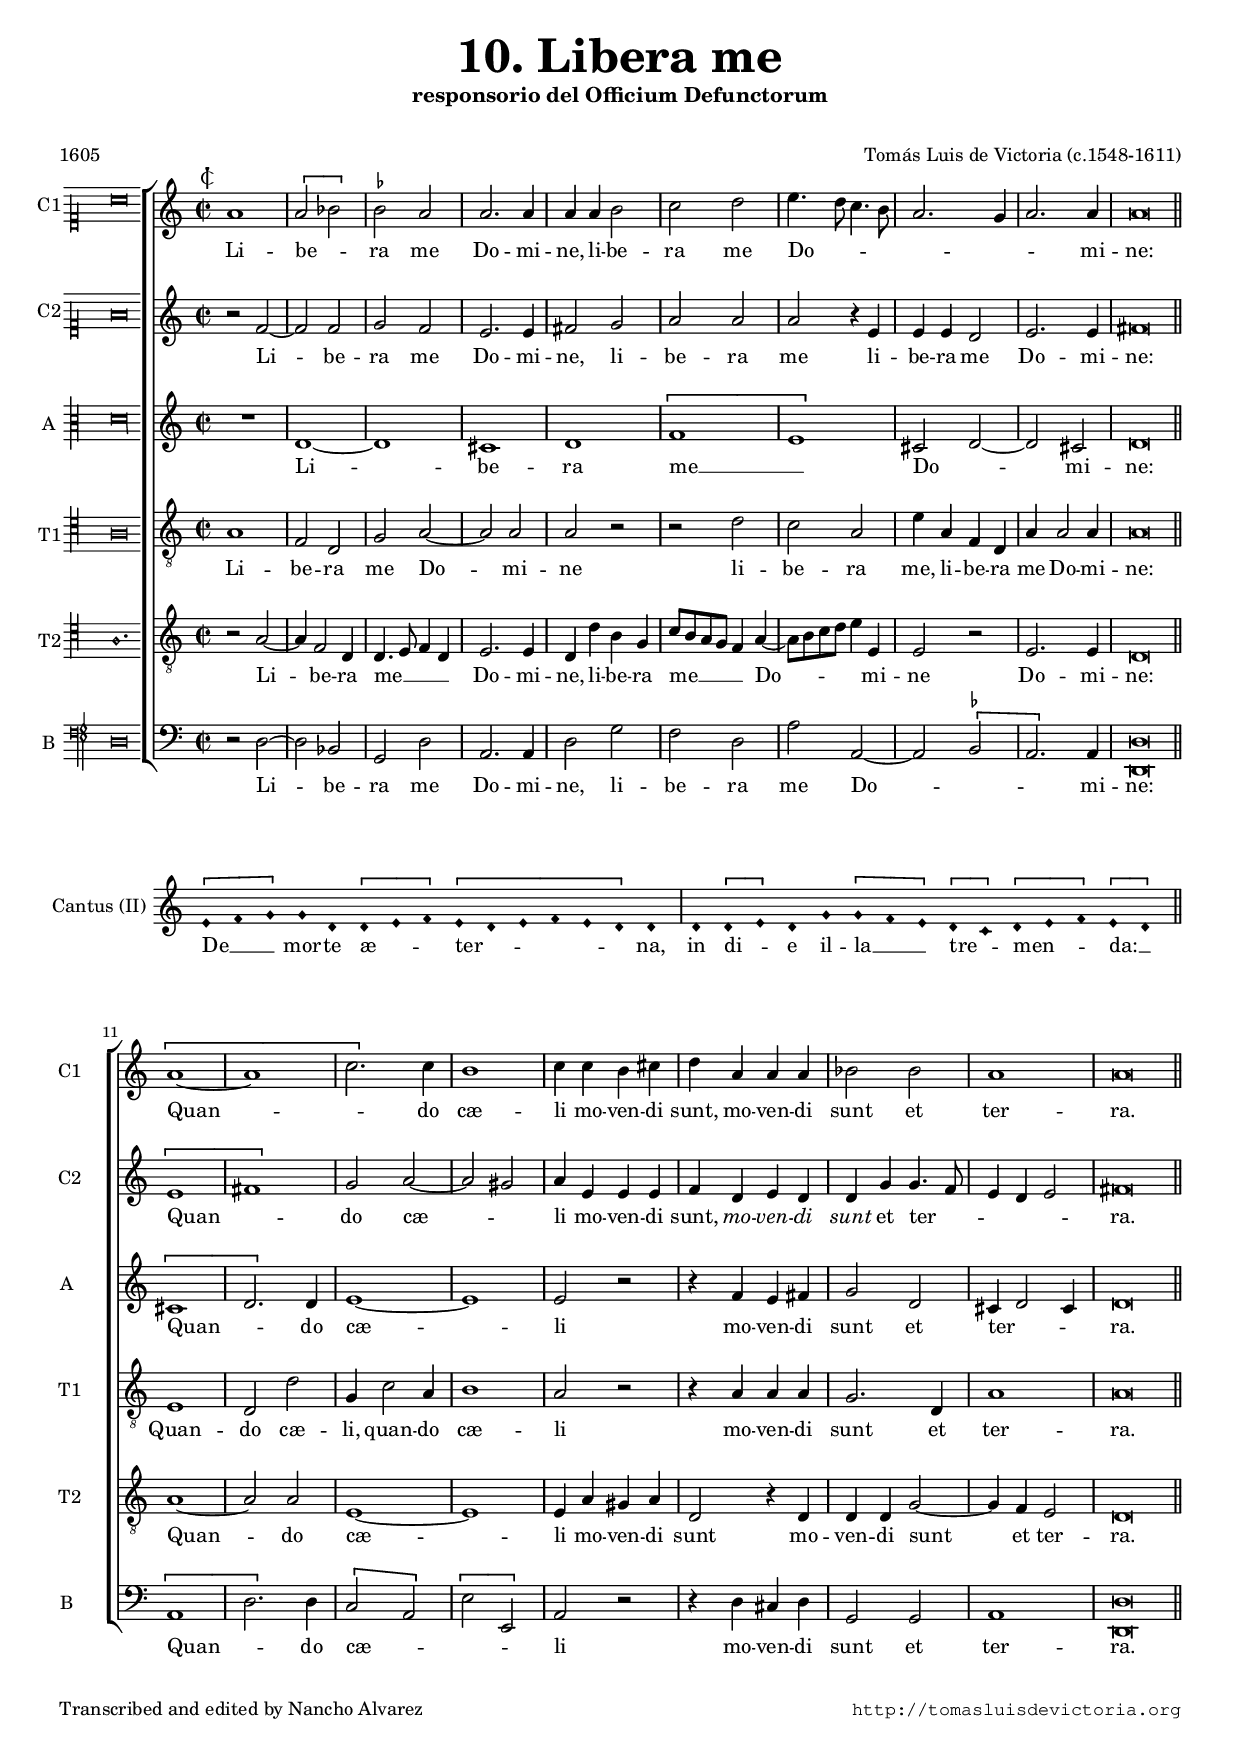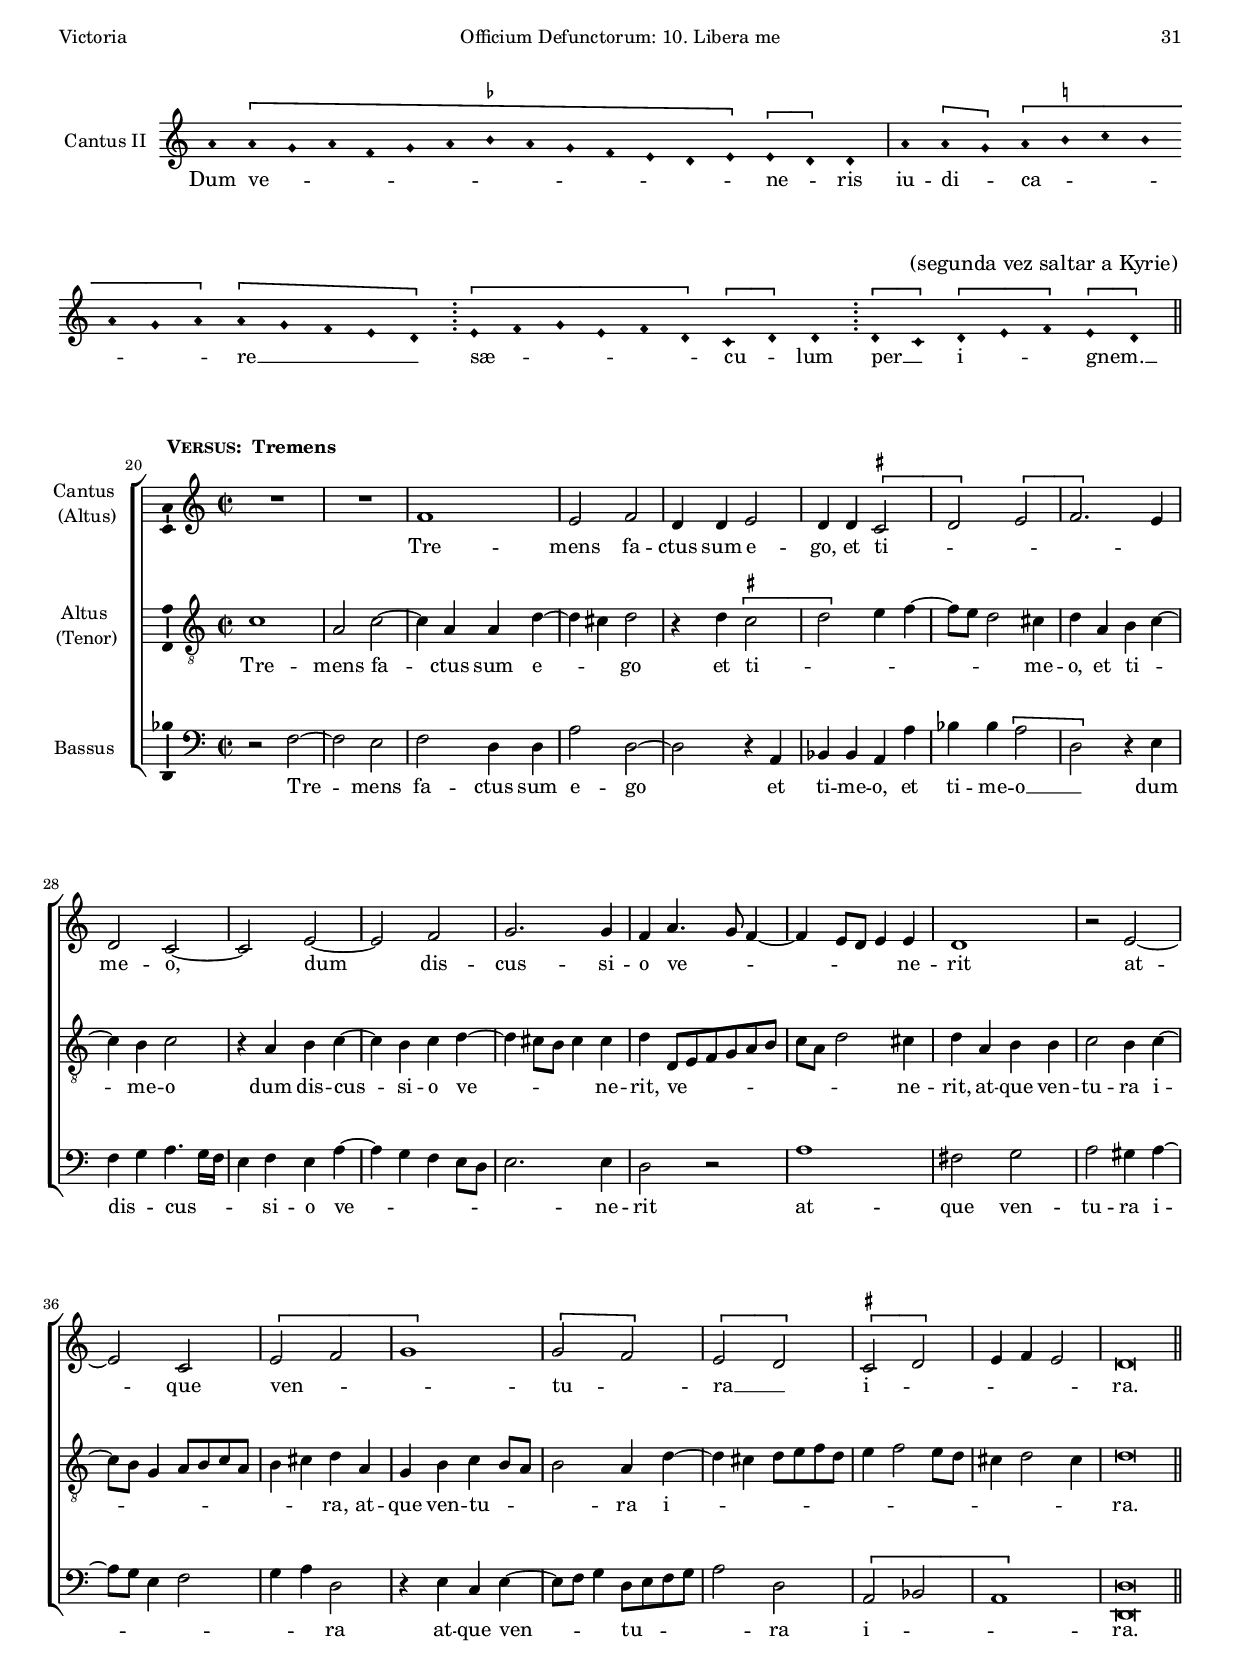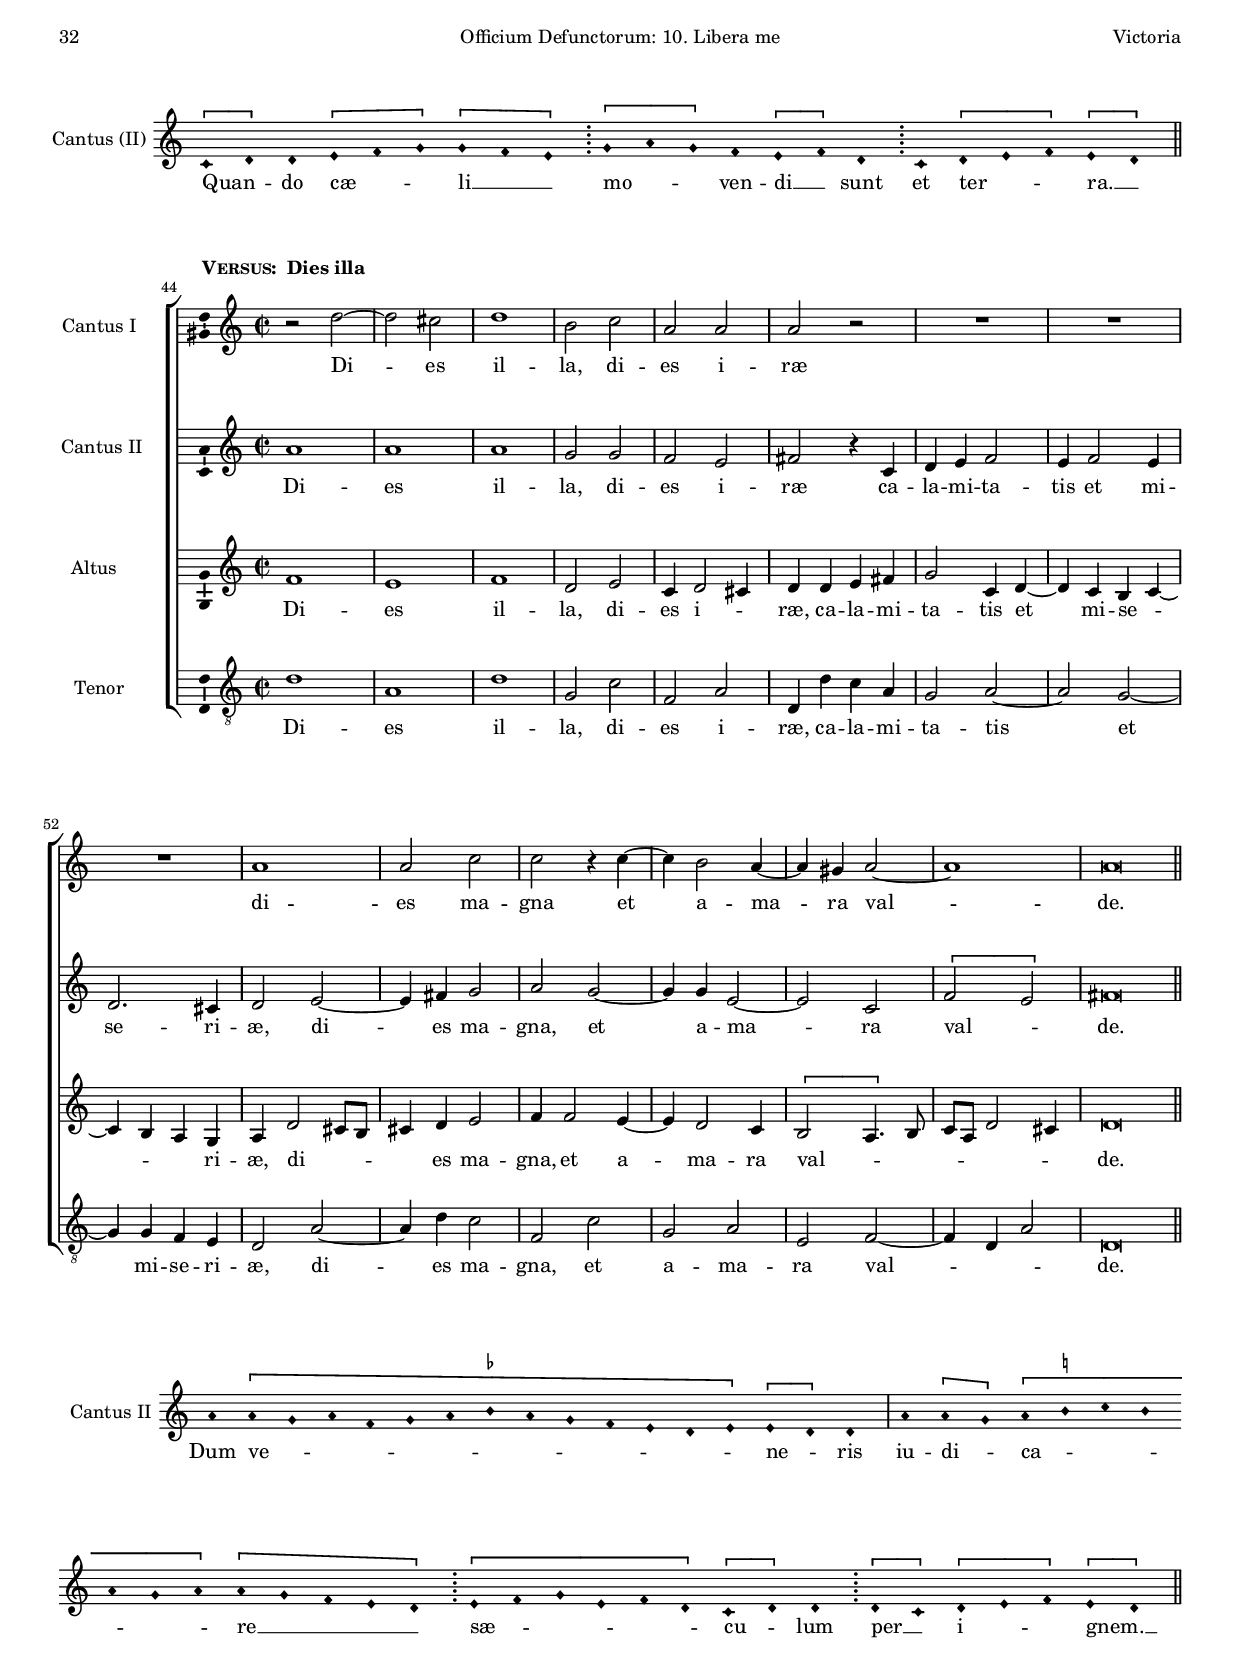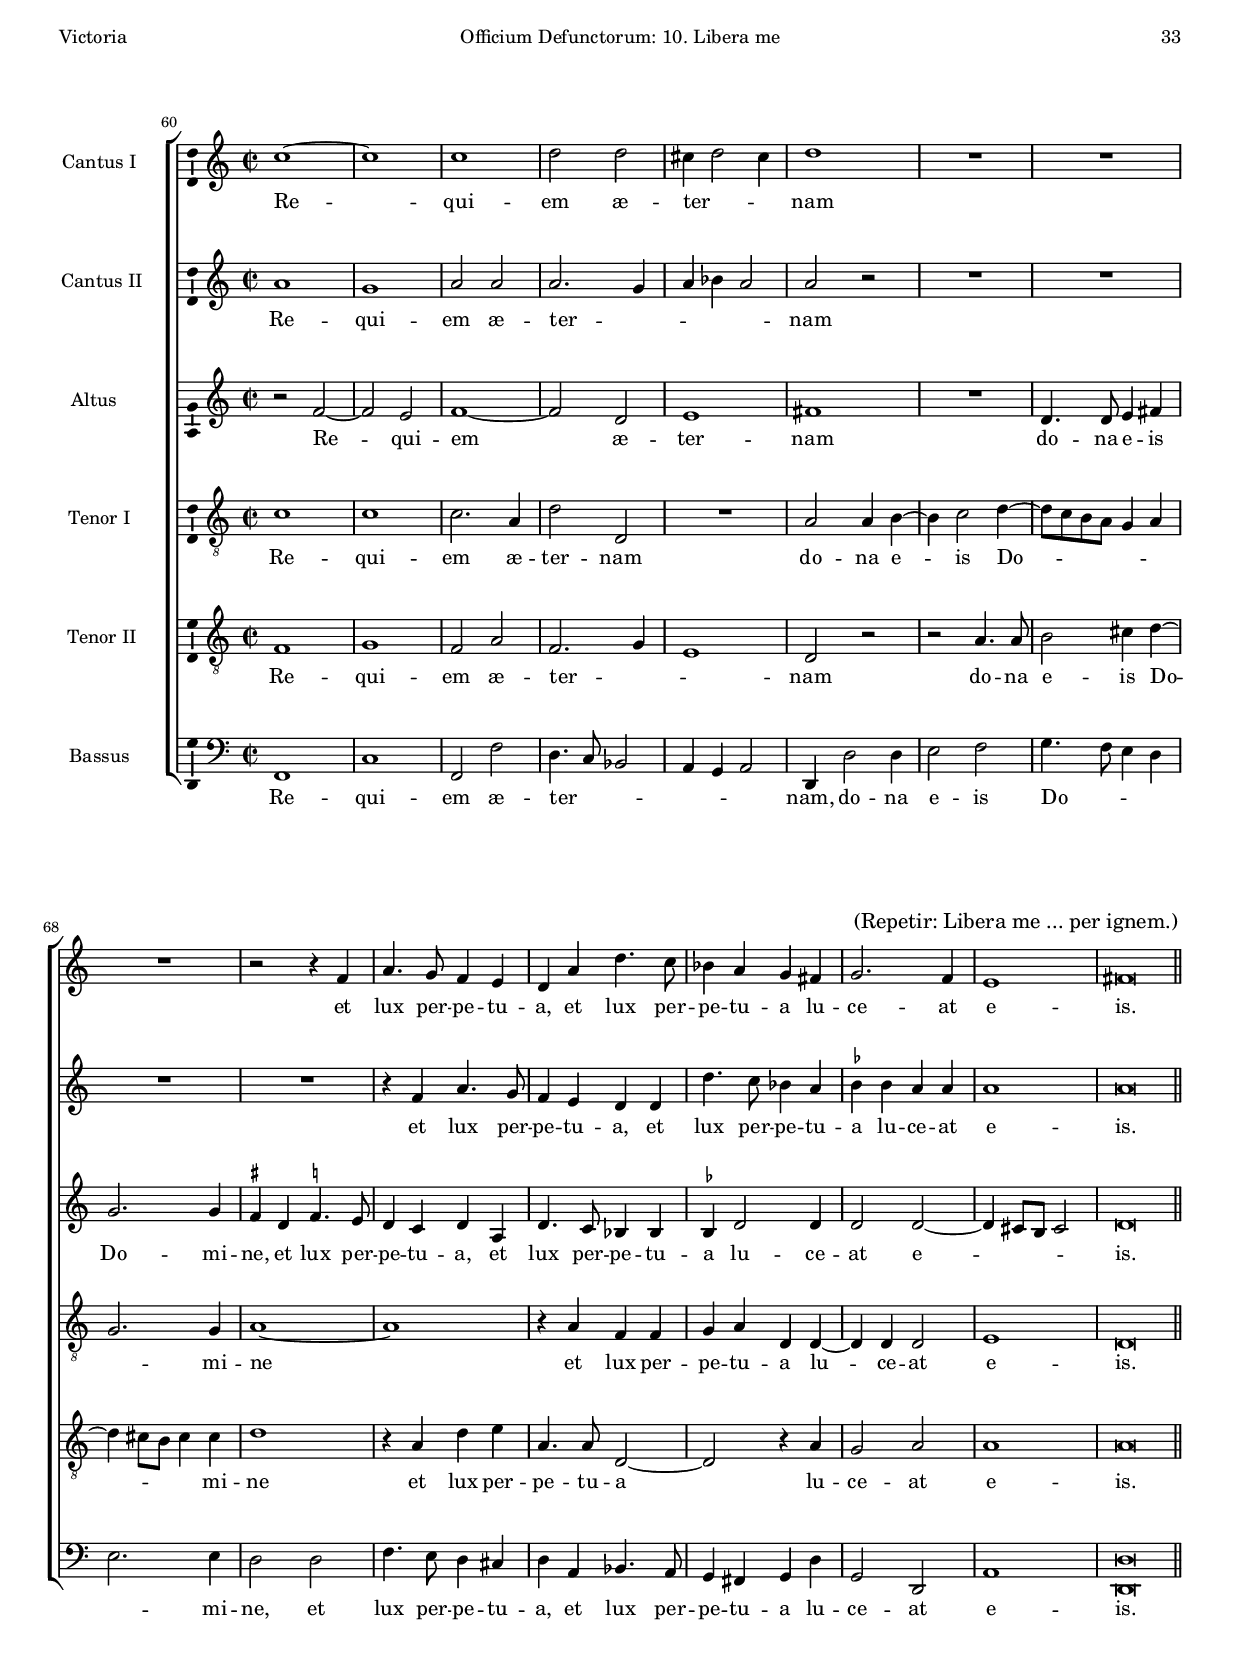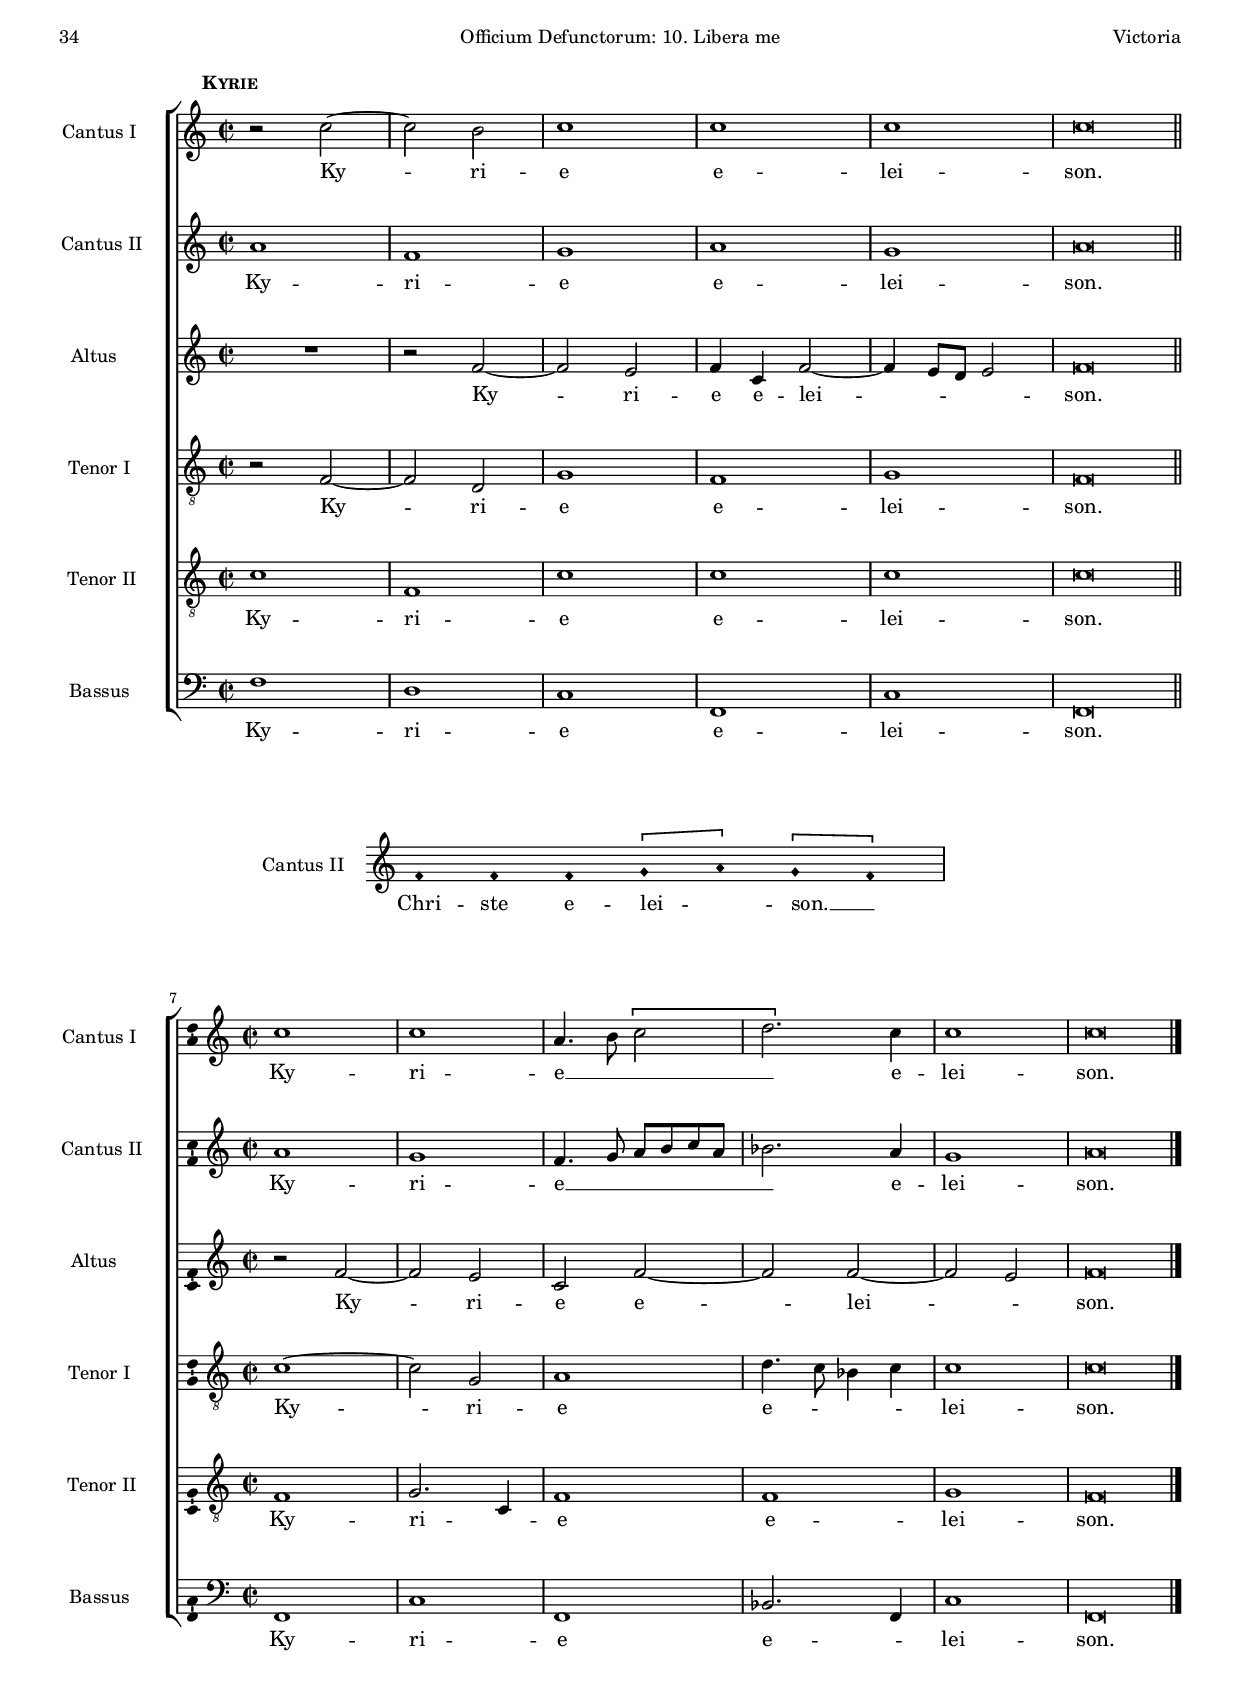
\version "2.18.0"

#(set-default-paper-size "a4")
#(set-global-staff-size 16.2)
#(ly:set-option 'point-and-click #f)
%mobile -s12.5 -i3.2 -ball

italicas=\override LyricText.font-shape = #'italic
rectas=\override LyricText.font-shape = #'upright
ss=\once \set suggestAccidentals = ##t
incipitwidth = 13

htitle="Officium Defunctorum: 10. Libera me"
hcomposer="Victoria"

\header {
	title=\markup{\fontsize #4 "10. Libera me"}
	subtitle="responsorio del Officium Defunctorum"
	subsubtitle=" "
	composer="Tomás Luis de Victoria (c.1548-1611)"
        pdfauthor=\composer
	%opus="(-)"
	poet="1605"
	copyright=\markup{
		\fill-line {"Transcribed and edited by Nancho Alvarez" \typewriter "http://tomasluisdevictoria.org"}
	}
%	tagline=""
}


global={\key c \major \time 2/2 \skip 1*10 \bar "||"  
}

cantus={
	\once \override TextScript.X-offset = #-3
	a'1^\markup{\musicglyph #"timesig.mensural22"} | % he quitado el compás en el incipit por problemas de espacio
	\[a'2 bes'\] |
	\ss bes' a' |
	a'2. a'4 |
%5
	a' a' b'2 |
	c'' d'' |
	e''4. d''8 c''4. b'8 |
	a'2. g'4 |
	a'2. a'4 |
%10
	a'\breve*1/2 |
}

cantusdos={
	r2 f' ~ |
	f' f' |
	g' f' |
	e'2. e'4 |
%5
	fis'2 g' |
	a' a' |
	a' r4 e' |
	e' e' d'2 |
	e'2. e'4 |
%10
	fis'\breve*1/2
}

altus={
	R1*4/4 |
	d'1 ~ |
	d' |
	cis' |
%5
	d' |
	\[f' |
	e'\] |
	cis'2 d' ~ |
	d' cis' |
%10
	d'\breve*1/2
}

tenor={
	a1 |
	f2 d |
	g a ~ |
	a a |
%5
	a r |
	r d' |
	c' a |
	e'4 a f d |
	a a2 a4 |
%10
	a\breve*1/2
}

tenordos={
	r2 a ~ |
	a4 f2 d4 |
	d4. e8 f4 d |
	e2. e4 |
%5
	d d' b g |
	c'8 b a g f4 a ~ |
	a8 b c' d' e'4 e |
	e2 r |
	e2. e4 |
%10
	d\breve*1/2
}

bassus={
	r2 d ~ |
	d bes, |
	g, d |
	a,2. a,4 |
%5
	d2 g |
	f d |
	a a, ~ |
	a, \ss \[bes, |
	a,2.\] a,4 |
%10
	<d d,>\breve*1/2

}

textocantus=\lyricmode{
Li -- be -- _ ra me Do -- mi -- ne,
li -- be -- ra me Do -- _ _ _ _ _ _ mi -- ne:
}

textocantusdos=\lyricmode{
Li -- _ be -- ra me Do -- mi -- ne,
li -- be -- ra me
li -- be -- ra me Do -- mi -- ne:
}

textoaltus=\lyricmode{
Li -- _ be -- ra
me __ _ 
Do -- _ _ mi -- ne:
}

textotenor=\lyricmode{
Li -- be -- ra me Do -- _ mi -- ne
li -- be -- ra me,
li -- be -- ra me Do -- mi -- ne:
}

textotenordos=\lyricmode{
Li -- _ be -- ra me __ _ _ _ Do -- mi -- ne,
li -- be -- ra me __ _ _ _ _ Do -- _ _ _ _ _ mi -- ne
Do -- mi -- ne:
}

textobassus=\lyricmode{
Li -- _ be -- ra me Do -- mi -- ne,
li -- be -- ra me Do -- _ _ _ mi -- ne:
}



incipitcantus=\markup{
	\score{
		{ 
		\set Staff.instrumentName="C1"
		\override NoteHead.style = #'neomensural
		\override Rest.style = #'neomensural
		\override Staff.TimeSignature.style = #'neomensural
		\override Staff.TimeSignature.stencil = ##f % no cabe en una línea
		\cadenzaOn 
		\clef "petrucci-c1"
		\key c \major
		\time 2/2
		a'\breve
		} 
	\layout {
		\context {\Voice
			\remove Ligature_bracket_engraver
			\consists Mensural_ligature_engraver
		}
		line-width=\incipitwidth
		indent = 0
	}
	}
}

incipitcantusdos=\markup{
	\score{
		{ 
		\set Staff.instrumentName="C2"
		\override NoteHead.style = #'neomensural
		\override Rest.style = #'neomensural
		\override Staff.TimeSignature.style = #'neomensural
		\override Staff.TimeSignature.stencil = ##f
		\cadenzaOn 
		\clef "petrucci-c1"
		\key c \major
		\time 2/2
		f'\breve
		} 
	\layout {
		\context {\Voice
			\remove Ligature_bracket_engraver
			\consists Mensural_ligature_engraver
		}
		line-width=\incipitwidth
		indent = 0
	}
	}
}

incipitaltus=\markup{
	\score{
		{ 
		\set Staff.instrumentName="A "
		\override NoteHead.style = #'neomensural 
		\override Rest.style = #'neomensural
		\override Staff.TimeSignature.style = #'neomensural
		\override Staff.TimeSignature.stencil = ##f
		\cadenzaOn 
		\clef "petrucci-c3"
		\key c \major
		\time 2/2
		d'\longa
		} 
	\layout {
		\context {\Voice
			\remove Ligature_bracket_engraver
			\consists Mensural_ligature_engraver
		}
		line-width=\incipitwidth
		indent = 0
	}
	}
}


incipittenor=\markup{
	\score{
		{ 
		\set Staff.instrumentName="T1"
		\override NoteHead.style = #'neomensural 
		\override Rest.style = #'neomensural
		\override Staff.TimeSignature.style = #'neomensural
		\override Staff.TimeSignature.stencil = ##f
		\cadenzaOn 
		\clef "petrucci-c4"
		\key c \major
		\time 2/2
		a\breve
		} 
	\layout {
		\context {\Voice
			\remove Ligature_bracket_engraver
			\consists Mensural_ligature_engraver
		}
		line-width=\incipitwidth
		indent=0
	}
	}
}

incipittenordos=\markup{
	\score{
		{ 
		\set Staff.instrumentName="T2"
		\override NoteHead.style = #'neomensural 
		\override Rest.style = #'neomensural
		\override Staff.TimeSignature.style = #'neomensural
		\override Staff.TimeSignature.stencil = ##f
		\cadenzaOn 
		\clef "petrucci-c4"
		\key c \major
		\time 2/2
		a1.
		} 
	\layout {
		\context {\Voice
			\remove Ligature_bracket_engraver
			\consists Mensural_ligature_engraver
		}
		line-width=\incipitwidth
		indent=0
	}
	}
}


incipitbassus=\markup{
	\score{
		{ 
		\set Staff.instrumentName="B "
		\override NoteHead.style = #'neomensural 
		\override Rest.style = #'neomensural
		\override Staff.TimeSignature.style = #'neomensural
		\override Staff.TimeSignature.stencil = ##f
		\cadenzaOn 
		\clef "petrucci-f4"
		\key c \major
		\time 2/2
		d\breve
		} 
	\layout {
		\context {\Voice
			\remove Ligature_bracket_engraver
			\consists Mensural_ligature_engraver
		}
		line-width=\incipitwidth
		indent = 0
	}
	}
}





\score {\transpose c' c'{
\new ChoirStaff<<

	\new Staff <<\global
	\new Voice="v1" {
		\set Staff.instrumentName=\incipitcantus
		\clef "treble"
		\cantus }
	\new Lyrics \lyricsto "v1" {\textocantus }
	>>

	\new Staff <<\global
	\new Voice="v5" {
		\set Staff.instrumentName=\incipitcantusdos
		\clef "treble"
		\cantusdos }
	\new Lyrics \lyricsto "v5" {\textocantusdos }
	>>

	
	\new Staff << \global
	\new Voice="v2" {
		\set Staff.instrumentName=\incipitaltus
		\clef "treble" 
		\altus}
	\new Lyrics \lyricsto "v2" {\textoaltus }
	>>

	
	\new Staff <<\global
	\new Voice="v3" {
		\set Staff.instrumentName=\incipittenor
		\clef "G_8"
		\tenor }
	\new Lyrics \lyricsto "v3" {\textotenor }
	>>
	
		
	\new Staff <<\global
	\new Voice="v6" {
		\set Staff.instrumentName=\incipittenordos
		\clef "G_8"
		\tenordos }
	\new Lyrics \lyricsto "v6" {\textotenordos }
	>>
	

	\new Staff <<\global
	\new Voice="v4" {
		\set Staff.instrumentName=\incipitbassus
		\clef "bass" 
		\bassus }
	\new Lyrics \lyricsto "v4" {\textobassus }
	>>
	
>>

	}%transpose

\layout{ 
	indent = 1.6\cm
        system-count=1
	\context {\Lyrics 
		\override VerticalAxisGroup.minimum-Y-extent = #'(-0.0 . 0.0) 
		%\override LyricText.font-size = #1.2
		\override LyricHyphen.minimum-distance = #0.51
	}
	\context {\Score 
		\override BarNumber.padding = #2 
	}
	\context {\Voice 
		melismaBusyProperties = #'() 
	}
	%\context { \Staff \RemoveEmptyStaves }
	\context {\Staff 
		\override VerticalAxisGroup.staff-staff-spacing =
			#'((basic-distance . 11) (minimum-distance . 0) (padding . 1))
		%\consists Ambitus_engraver 
		\override LigatureBracket.padding = #1
	}
}

%\midi {}

}

%tablet \pageBreak

%%%%%%%%%%%%%%%%%%%%%%%%%%%%%%%%%%%%%%%%%%%%%%%%%%%%%%%%%%%%%%%%%%%%%%%%%

\score {\transpose c c {
<<
         \new Voice = "canto" {
		 \set Staff.instrumentName="             Cantus (II) " %! en el original está en el cantus I, porque no cabe en la otra hoja
                 \override Staff.TimeSignature.stencil = #'()
                 \override Stem.transparent = ##t
                 \set Score.timing = ##f
                 \override NoteHead.style = #'neomensural         
                 \clef "G" 
                 \key a \minor
                 \[e'4 f' g'\] g' d' \[d' e' f'\] \[e' d' e' f' e' d'\] d' \bar "|"
                 d' \[d' e'\] d' g' \[g' f' e'\] \[d' c'\] \[d' e' f'\] \[e' d'\] 
                 \bar "||"
         }
         \new Lyrics \lyricsto "canto" {
             	De __ _ _ mor -- te æ -- _ _ ter -- _ _ _ _ _ na,
             	in di -- _ e il -- la __ _ _ tre -- _ men -- _ _ da: __ _     
         }
>>
        }%transpose

\layout {
        \override LigatureBracket.padding = #1
        line-width=19\cm %notablet
        indent=1.6\cm
        ragged-right = ##f
}
}

%%%%%%%%%%%%%%%%%%%%%%%%%%%%%%%%%%%%%%%%%%%%%%%%%%%%%%%%%%%%%%%%%%%%%%

%tablet \pageBreak


global={
\set Score.currentBarNumber = #11 \bar ""
\key c \major \time 2/2 \skip 1*9 \bar "||"  
}

cantus={
	\[a'1 ~ |
	a' |
	c''2.\] c''4 |
	b'1 |
%15
	c''4 c'' b' cis'' |
	d'' a' a' a' |
	bes'2 bes' |
	a'1 |
	a'\breve*1/2
}

cantusdos={
	\[e'1 |
	fis'\] | %! sostenido bajo la nota
	g'2 a' ~ |
	a' gis' |
%15
	a'4 e' e' e' |
	f' d' e' d' |
	d' g' g'4. f'8 |
	e'4 d' e'2 |
	fis'\breve*1/2 |
}

altus={
	\[cis'1 |
	d'2.\] d'4 |
	e'1 ~ |
	e' |
%15
	e'2 r |
	r4 f' e' fis' |
	g'2 d' |
	cis'4 d'2 cis'4 |
	d'\breve*1/2 |
}

tenor={
	e1 |
	d2 d' |
	g4 c'2 a4 |
	b1 |
%15
	a2 r |
	r4 a a a |
	g2. d4 |
	a1 |
	a\breve*1/2 |
}

tenordos={
	a1 ~ |
	a2 a |
	e1 ~ |
	e |
%15
	e4 a gis a |
	d2 r4 d |
	d d g2 ~ |
	g4 f e2 |
	d\breve*1/2 |
}

bassus={
	\[a,1 |
	d2.\] d4 |
	\[c2 a,\] |
	\[e e,\] |
%15
	a, r |
	r4 d cis d |
	g,2 g, |
	a,1 |
	<d d,>\breve*1/2 |

}

textocantus=\lyricmode{
Quan -- _ _ do cæ -- li mo -- ven -- di sunt,
mo -- ven -- di sunt et ter -- ra.
}

textocantusdos=\lyricmode{
Quan -- _ do
cæ -- _ _ li mo -- ven -- di sunt,
\italicas
mo -- ven -- di sunt
\rectas
et ter -- _ _ _ _ ra.
}

textoaltus=\lyricmode{
Quan -- _ do cæ -- _ li
mo -- ven -- di sunt et ter -- _ _ ra.
}

textotenor=\lyricmode{
Quan -- do cæ -- li, quan -- do cæ  -- li
mo -- ven -- di sunt et ter -- ra.
}

textotenordos=\lyricmode{
Quan -- _ do cæ -- _ li mo -- ven -- di sunt
mo -- ven -- di sunt _ et ter -- ra.
}

textobassus=\lyricmode{
Quan -- _ do cæ -- _ _ _ li
mo -- ven -- di sunt et ter -- ra.
}


\score {\transpose c' c'{
\new ChoirStaff<<

	\new Staff <<\global
	\new Voice="v1" {
		\set Staff.instrumentName="C1  "
		\clef "treble"
		\cantus }
	\new Lyrics \lyricsto "v1" {\textocantus }
	>>

	\new Staff <<\global
	\new Voice="v5" {
		\set Staff.instrumentName="C2  "
		\clef "treble"
		\cantusdos }
	\new Lyrics \lyricsto "v5" {\textocantusdos }
	>>

	
	\new Staff << \global
	\new Voice="v2" {
		\set Staff.instrumentName="A   "
		\clef "treble" 
		\altus}
	\new Lyrics \lyricsto "v2" {\textoaltus }
	>>

	
	\new Staff <<\global
	\new Voice="v3" {
		\set Staff.instrumentName="T1  "
		\clef "G_8"
		\tenor }
	\new Lyrics \lyricsto "v3" {\textotenor }
	>>
	
		
	\new Staff <<\global
	\new Voice="v6" {
		\set Staff.instrumentName="T2  "
		\clef "G_8"
		\tenordos }
	\new Lyrics \lyricsto "v6" {\textotenordos }
	>>
	

	\new Staff <<\global
	\new Voice="v4" {
		\set Staff.instrumentName="B   "
		\clef "bass" 
		\bassus }
	\new Lyrics \lyricsto "v4" {\textobassus }
	>>
	
>>

	}%transpose

\layout{ 
	ragged-right = ##f
	indent = 1.0\cm
	\context {\Lyrics 
		\override VerticalAxisGroup.minimum-Y-extent = #'(-0.0 . 0.0) 
		%\override LyricText.font-size = #1.2
		\override LyricHyphen.minimum-distance = #0.51
	}
	\context {\Score 
		\override BarNumber.padding = #2 
	}
	\context {\Voice 
		melismaBusyProperties = #'() 
	}
	%\context { \Staff \RemoveEmptyStaves }
	\context {\Staff 
		\override VerticalAxisGroup.staff-staff-spacing =
			#'((basic-distance . 11) (minimum-distance . 0) (padding . 1))
		%\consists Ambitus_engraver 
		\override LigatureBracket.padding = #1
		\override TimeSignature.stencil = ##f
		%\override TimeSignature.transparent = ##t
	}
}

%\midi {}

}

%tablet \pageBreak

%%%%%%%%%%%%%%%%%%%%%%%%%%%%%%%%%%%%%%%%%%%%%%%%%%%%%%%%%%%%%

\score {\transpose c c {
<<
         \new Voice = "canto" {
		 \set Staff.instrumentName="             Cantus II  "
                 \override Staff.TimeSignature.stencil = #'()
                 \override Stem.transparent = ##t
                 \set Score.timing = ##f
                 \override NoteHead.style = #'neomensural         
                 \clef "G" 
                 \key a \minor
                 \override TextScript.padding = #1.5
                 a'4 \[a' g' a' f' g' a' \ss bes' a' g' f' e' d' e'\] \[e' d'\] d' \bar "|" %\break
                 a' \[a' g'\] \[a' \ss b'! c'' b' \bar "" \break a' g' a'\] \[a' g' f' e' d'\] \bar ";"  %\break
                 \[e' f' g' e' f' d'\] \[c' d'\] d' \bar ";"
                 \[d' c'\] \[d' e' f'\] \[e' d'\]
                 \override Score.RehearsalMark.self-alignment-X = #right
                 \override Score.RehearsalMark.padding = #3
                 \mark \markup{\smaller "(segunda vez saltar a Kyrie)"}
                 \bar "||" 
         }
         \new Lyrics \lyricsto "canto" {
                 Dum ve -- _ _ _ _ _ _ _ _ _ _ _ _ ne -- _ ris
                 iu -- di -- _ ca -- _ _ _ _ _ _ re __ _ _ _ _ 
                 sæ -- _ _ _ _ _ cu -- _ lum per __ _ i -- _ _ gnem. __ _
         }
>>
        }%transpose

\layout {
        \override LigatureBracket.padding = #1
        %line-width=19\cm 
        indent=1.7\cm
        ragged-right = ##f
}
}

%%%%%%%%%%%%%%%%%%%%%%%%%%%%%%%%%%%%%%%%%%%%%%%%%%%%%%%%%%%%%%%%%

%tablet \pageBreak

global={
\set Score.currentBarNumber = #20 \bar ""
\key c \major \time 2/2 \skip 1*24 \bar "||"  
}

altus={
	\once \override Score.MetronomeMark.padding = #4
	\once \override Score.MetronomeMark.X-offset = #3
	\tempo \markup {\smallCaps "Versus: " "Tremens"}
	R1*4/4 |
	R1*4/4 |
	f'1 |
	e'2 f' |
	d'4 d' e'2 |
%25
	d'4 d' \ss \[cis'2 |
	d'\] \[e' |
	f'2.\] e'4 |
	d'2 c' ~ |
	c' e' ~ |
%30
	e' f' |
	g'2. g'4 |
	f' a'4. g'8 f'4 ~ |
	f' e'8 d' e'4 e' |
	d'1 |
%35
	r2 e' ~ |
	e' c' |
	\[e' f' |
	g'1\] |
	\[g'2 f'\] |
%40
	\[e' d'\] |
	\ss \[cis' d'\] |
	e'4 f' e'2 |
	d'\breve*1/2 |
}

tenor={
%20
	c'1 |
	a2 c' ~ |
	c'4 a a d' ~ |
	d' cis' d'2 |
	r4 d' \ss \[cis'2 |
%25
	d'\] e'4 f' ~ |
	f'8 e' d'2 cis'4 |
	d' a b c' ~ |
	c' b c'2 |
	r4 a b c' ~ |
%30
	c' b c' d' ~ |
	d' cis'8 b cis'4 cis' |
	d' d8[ e f g a b] |
	c' a d'2 cis'4 |
	d' a b b |
%35
	c'2 b4 c' ~ |
	c'8 b g4 a8 b c' a |
	b4 cis' d' a |
	g b c' b8 a |
	b2 a4 d' ~ |
%40
	d' cis' d'8 e' f' d' |
	e'4 f'2 e'8 d' |
	cis'4 d'2 cis'4 |
	d'\breve*1/2 |
}

bassus={
	r2 f ~ |
	f e |
	f d4 d |
	a2 d ~ |
	d r4 a, |
%25
	bes, bes, a, a |
	bes bes \[a2 |
	d\] r4 e |
	f g a4. g16 f |
	e4 f e a ~ |
%30
	a g f e8 d |
	e2. e4 |
	d2 r |
	a1 |
	fis2 g |
%35
	a gis4 a ~ |
	a8 g e4 f2 |
	g4 a d2 |
	r4 e c e ~ |
	e8 f g4 d8 e f g |
%40
	a2 d |
	\[a, bes, |
	a,1\] |
	<d d,>\breve*1/2 | \pageBreak
}

textoaltus=\lyricmode{
Tre -- mens fa -- ctus sum e -- go,
et ti -- _ _ _ _ me -- o, _
dum _ dis -- cus -- si -- o ve -- _ _ _ _ _ _ ne -- rit
at -- _ que ven -- _ _ tu -- _ ra __ _ 
i -- _ _ _ _ ra.
}

textotenor=\lyricmode{
Tre -- mens fa -- _ ctus sum e -- _ _ go
et ti -- _ _ _ _ _ _ me -- o,
et ti -- _ _ me -- o
dum dis -- cus -- _ si -- o ve -- _ _ _ _ ne -- rit,
ve -- _ _ _ _ _ _ _ _ ne -- rit,
at -- que ven -- tu -- ra i -- _ _ _ _ _ _ _ _ _ ra,
at -- que ven -- tu -- _ _ _ ra i -- _ _ _ _ _ _ _ _ _ _ _ _ _ ra.
}

textobassus=\lyricmode{
Tre -- _ mens fa -- ctus sum e -- go _
et ti -- me -- o,
et ti -- me -- o __ _ 
dum dis -- _ cus -- _ _ _ si -- o ve -- _ _ _ _ _ _ ne -- rit
at -- que ven -- tu -- ra i -- _ _ _ _ _ _ ra
at -- que ven -- _ _ _ tu -- _ _ _ _ ra i -- _ _ ra.
}


\score {\transpose c' c'{
\new ChoirStaff<<
	
	\new Staff << \global
	\new Voice="v2" {
		\set Staff.instrumentName=\markup{\column{"Cantus " " (Altus)"}}
		\clef "treble" 
		\altus}
	\new Lyrics \lyricsto "v2" {\textoaltus }
	>>

	
	\new Staff <<\global
	\new Voice="v3" {
		\set Staff.instrumentName=\markup{\column{" Altus " "(Tenor)"}}
		\clef "G_8"
		\tenor }
	\new Lyrics \lyricsto "v3" {\textotenor }
	>>
	
	\new Staff <<\global
	\new Voice="v4" {
		\set Staff.instrumentName="Bassus "
		\clef "bass" 
		\bassus }
	\new Lyrics \lyricsto "v4" {\textobassus }
	>>
	
>>

	}%transpose

\layout{ 
	indent = 1.4\cm
	\context {\Lyrics 
		\override VerticalAxisGroup.minimum-Y-extent = #'(-0.0 . 0.0) 
		%\override LyricText.font-size = #1.2
		\override LyricHyphen.minimum-distance = #0.51
	}
	\context {\Score 
		\override BarNumber.padding = #2 
	}
	\context {\Voice 
		melismaBusyProperties = #'() 
	}
	%\context { \Staff \RemoveEmptyStaves }
	\context {\Staff 
		\override VerticalAxisGroup.staff-staff-spacing =
			#'((basic-distance . 11) (minimum-distance . 0) (padding . 1))
		\consists Ambitus_engraver 
		\override LigatureBracket.padding = #1
	}
}

%\midi {}

}

%tablet \pageBreak

%%%%%%%%%%%%%%%%%%%%%%%%%%%%%%%%%%%%%%%%%%%%%%%%%%%%%%%%%%%%%%

\score {\transpose c c {
<<
         \new Voice = "canto" {
		 \set Staff.instrumentName="             Cantus (II) "
                 \override Staff.TimeSignature.stencil = #'()
                 \override Stem.transparent = ##t
                 \set Score.timing = ##f
                 \override NoteHead.style = #'neomensural         
                 \clef "G" 
                 \key a \minor
                 \[c'4 d'\] d' \[e' f' g'\] \[g' f' e'\] \bar ";"
                 \[g' a' g'\] f' \[e' f'\] d' \bar ";"
                 c' \[d' e' f'\] \[e' d'\] 
	\bar "||"
         }
         \new Lyrics \lyricsto "canto" {
                 Quan -- _ do cæ -- _ _ li __ _ _ 
                 mo -- _ _ ven -- di __ _ sunt 
                 et ter -- _ _ ra. __ _
         }
>>
        }%transpose

\layout {
        \override LigatureBracket.padding = #1
        %line-width=19\cm 
        indent=1.6\cm
        ragged-right = ##f
}
}

%%%%%%%%%%%%%%%%%%%%%%%%%%%%%%%%%%%%%%%%%%%%%%%%%%%%%%%%%%%%5

%tablet \pageBreak

global={
\set Score.currentBarNumber = #44 \bar ""
\key c \major \time 2/2 \skip 1*16 \bar "||"  
}

cantus={
	\once \override Score.MetronomeMark.padding = #4
	\once \override Score.MetronomeMark.X-offset = #3
	\tempo \markup {\smallCaps "Versus: " "Dies illa"}
	r2 d'' ~ |
%45
	d'' cis'' |
	d''1 |
	b'2 c'' |
	a' a' |
	a' r |
%50
	R1*4/4 |
	R1*4/4 |
	R1*4/4 |
	a'1 |
	a'2 c'' |
%55
	c'' r4 c'' ~ |
	c'' b'2 a'4 ~ |
	a' gis' a'2 ~ |
	a'1 |
	a'\breve*1/2 |
}

cantusdos={
	a'1 |
%45
	a' |
	a' |
	g'2 g' |
	f' e' |
	fis' r4 c' |
%50
	d' e' f'2 |
	e'4 f'2 e'4 |
	d'2. cis'4 |
	d'2 e' ~ |
	e'4 fis' g'2 |
%55
	a' g' ~ |
	g'4 g' e'2 ~ |
	e' c' |
	\[f' e'\] |
	fis'\breve*1/2 |
}

altus={
	f'1 |
%45
	e' |
	f' |
	d'2 e' |
	c'4 d'2 cis'4 |
	d' d' e' fis' |
%50
	g'2 c'4 d' ~ |
	d' c' b c' ~ |
	c' b a g |
	a d'2 cis'8 b |
	cis'4 d' e'2 |
%55
	f'4 f'2 e'4 ~ |
	e' d'2 c'4 |
	\[b2 a4.\] b8 |
	c' a d'2 cis'4 |
	d'\breve*1/2 |
}

tenor={
	d'1 |
%45
	a |
	d' |
	g2 c' |
	f a |
	d4 d' c' a |
%50
	g2 a ~ |
	a g ~ |
	g4 g f e |
	d2 a ~ |
	a4 d' c'2 |
%55
	f c' |
	g a |
	e f ~ |
	f4 d a2 |
	d\breve*1/2 |
}

textocantus=\lyricmode{
Di -- _ es il -- la,
di -- es i -- ræ
di -- es ma -- gna et _ a -- ma -- _ ra val -- _ de.
}

textocantusdos=\lyricmode{
Di -- es il -- la,
di -- es i -- ræ
ca -- la -- mi -- ta -- tis et mi -- se -- ri -- æ,
di -- _ es ma -- gna, et _ a -- ma -- _ ra val -- _ de.
}

textoaltus=\lyricmode{
Di -- es il -- la,
di -- es i -- _ ræ,
ca -- la -- mi -- ta -- tis et _ mi -- se -- _ _ _ _ ri -- æ,
di -- _ _ _ es ma -- gna, et a -- _ ma -- ra val -- _ _ _ _ _ _ de.
}

textotenor=\lyricmode{
Di -- es il -- la,
di -- es i -- ræ,
ca -- la -- mi -- ta -- tis _
et _ mi -- se -- ri -- æ,
di -- _ es ma -- gna, et a -- ma -- ra val -- _ _ _ de.
}


\score {\transpose c' c'{
\new ChoirStaff<<

	\new Staff <<\global
	\new Voice="v1" {
		\set Staff.instrumentName="Cantus I  "
		\clef "treble"
		\cantus }
	\new Lyrics \lyricsto "v1" {\textocantus }
	>>

	\new Staff <<\global
	\new Voice="v5" {
		\set Staff.instrumentName="Cantus II "
		\clef "treble"
		\cantusdos }
	\new Lyrics \lyricsto "v5" {\textocantusdos }
	>>

	
	\new Staff << \global
	\new Voice="v2" {
		\set Staff.instrumentName="Altus    "
		\clef "treble" 
		\altus}
	\new Lyrics \lyricsto "v2" {\textoaltus }
	>>

	
	\new Staff <<\global
	\new Voice="v3" {
		\set Staff.instrumentName="Tenor  "
		\clef "G_8"
		\tenor }
	\new Lyrics \lyricsto "v3" {\textotenor }
	>>
	
>>

	}%transpose

\layout{ 
	indent = 2.0\cm
	\context {\Lyrics 
		\override VerticalAxisGroup.minimum-Y-extent = #'(-0.0 . 0.0) 
		%\override LyricText.font-size = #1.2
		\override LyricHyphen.minimum-distance = #0.51
	}
	\context {\Score 
		\override BarNumber.padding = #2 
	}
	\context {\Voice 
		melismaBusyProperties = #'() 
	}
	%\context { \Staff \RemoveEmptyStaves }
	\context {\Staff 
		\override VerticalAxisGroup.staff-staff-spacing =
			#'((basic-distance . 11) (minimum-distance . 0) (padding . 1))
		\consists Ambitus_engraver 
		\override LigatureBracket.padding = #1
	}
}

%\midi {}

}

%%%%%%%%%%%%%%%%%%%%%%%%%%%%%%%%%%%%%%%%%%%%%%%%%%%%%%%

\score {\transpose c c {
<<
         \new Voice = "canto" {
		 \set Staff.instrumentName="             Cantus II "
                 \override Staff.TimeSignature.stencil = #'()
                 \override Stem.transparent = ##t
                 \set Score.timing = ##f
                 \override NoteHead.style = #'neomensural         
                 \clef "G" 
                 \key a \minor
                 a'4  \[a' g' a' f' g' a' \ss bes' a' g' f' e' d' e'\] \[e' d'\] d'  	\bar "|" %\break
                 a' \[a' g'\] \[a' \ss b'! c'' b' \bar "" \break a'  g' a'\] \[a' g' f' e' d'\]  \bar ";" %\break
                 \[e' f' g' e' f' d'\] \[c' d'\] d' \bar ";"
                 \[d' c'\] \[d' e' f'\] \[e' d'\] 
                 \bar "||" 
         }
         \new Lyrics \lyricsto "canto" {
           	Dum ve -- _ _ _ _ _ _ _ _ _ _ _ _ ne -- _ ris
           	iu -- di -- _ ca -- _ _ _ _ _ _ re __ _ _ _ _ 
           	sæ -- _ _ _ _ _ cu -- _ lum
           	per __ _ i -- _ _ gnem. __ _      
         }
>>
        }%transpose

\layout {
        \override LigatureBracket.padding = #1
        %line-width=19\cm 
        indent=1.7\cm
        ragged-right = ##f
}
}

%%%%%%%%%%%%%%%%%%%%%%%%%%%%%%%%%%%%%%%%%%%%%%%%%%%%%%%%%%%%%%%%%%%%%%%%%

%tablet \pageBreak

global={
\set Score.currentBarNumber = #60 \bar ""
\key c \major \time 2/2 \skip 1*16 \bar "||"  
}

cantus={
	c''1 ~ |
	c'' |
	c'' |
	d''2 d'' |
	cis''4 d''2 cis''4 |
%65
	d''1 |
	R1*4/4 |
	R1*4/4 |
	R1*4/4 |
	r2 r4 f' |
%70
	a'4. g'8 f'4 e' |
	d' a' d''4. c''8 |
	bes'4 a' g' fis' |
	g'2. f'4 |
	e'1 |
%75
	fis'\breve*1/2 |
	\override Score.RehearsalMark.self-alignment-X = #right
        \override Score.RehearsalMark.break-visibility = #begin-of-line-invisible
        \override Score.RehearsalMark.padding = #2
        \mark \markup{\smaller "(Repetir: Libera me ... per ignem.)"}
}

cantusdos={
	a'1 |
	g' |
	a'2 a' |
	a'2. g'4 |
	a' bes' a'2 |
%65
	a' r |
	R1*4/4 |
	R1*4/4 |
	R1*4/4 |
	R1*4/4 |
%70
	r4 f' a'4. g'8 |
	f'4 e' d' d' |
	d''4. c''8 bes'4 a' |
	\ss bes' bes' a' a' |
	a'1 |
%75
	a'\breve*1/2 |
}

altus={
	r2 f' ~ |
	f' e' |
	f'1 ~ |
	f'2 d' |
	e'1 |
%65
	fis' |
	R1*4/4 |
	d'4. d'8 e'4 fis' |
	g'2. g'4 |
	\ss fis' d' \ss f'4. e'8 |
%70
	d'4 c' d' a |
	d'4. c'8 bes4 bes |
	\ss bes d'2 d'4 |
	d'2 d' ~ |
	d'4 cis'8 b cis'2 |
%75
	d'\breve*1/2 |
}

tenor={
	c'1 |
	c' |
	c'2. a4 |
	d'2 d |
	R1*4/4 |
%65
	a2 a4 b ~ |
	b c'2 d'4 ~ |
	d'8 c' b a g4 a |
	g2. g4 |
	a1 ~ |
%70
	a |
	r4 a f f |
	g a d d ~ |
	d d d2 |
	e1 |
%75
	d\breve*1/2 |
}

tenordos={
	f1 |
	g |
	f2 a |
	f2. g4 |
	e1 |
%65
	d2 r |
	r a4. a8 |
	b2 cis'4 d' ~ |
	d' cis'8 b cis'4 cis' |
	d'1 |
%70
	r4 a d' e' |
	a4. a8 d2 ~ |
	d r4 a |
	g2 a |
	a1 |
%75
	a\breve*1/2 |
}

bassus={
	f,1 |
	c |
	f,2 f |
	d4. c8 bes,2 |
	a,4 g, a,2 |
%65
	d,4 d2 d4 |
	e2 f |
	g4. f8 e4 d |
	e2. e4 |
	d2 d |
%70
	f4. e8 d4 cis |
	d a, bes,4. a,8 |
	g,4 fis, g, d |
	g,2 d, |
	a,1 |
%75
	<d d,>\breve*1/2 |
}

textocantus=\lyricmode{
Re -- _ qui -- em æ -- ter -- _ _ nam
et lux per -- pe -- tu -- a,
et lux per -- pe -- tu -- a lu -- ce -- at e -- is.
}

textocantusdos=\lyricmode{
Re -- qui -- em
æ -- ter -- _ _ _ _ nam
et lux per -- pe -- tu -- a,
et lux per -- pe -- tu -- a lu -- ce -- at e -- is.
}

textoaltus=\lyricmode{
Re -- _ qui -- em _
æ -- ter -- nam
do -- na e -- is Do -- mi -- ne,
et lux per -- pe -- tu -- a,
et lux per -- pe -- tu -- a
lu -- ce -- at e -- _ _ _ _ is.
}

textotenor=\lyricmode{
Re -- qui -- em æ -- ter -- nam
do -- na e -- _ is Do -- _ _ _ _ _ _ _ mi -- ne _
et lux per -- pe -- tu -- a lu -- _ ce -- at e -- is.
}

textotenordos=\lyricmode{
Re -- qui -- em æ -- ter -- _ _ nam
do -- na e -- is Do -- _ _ _ _ mi -- ne
et lux per -- pe -- tu -- a _ 
lu -- ce -- at e -- is.
}

textobassus=\lyricmode{
Re -- qui -- em æ -- ter -- _ _ _ _ _ nam, do -- na e -- is Do -- _ _ _ _ mi -- ne,
et lux per -- pe -- tu -- a,
et lux per -- pe -- tu -- a
lu -- ce -- at
e -- is.
}


\score {\transpose c' c'{
\new ChoirStaff<<

	\new Staff <<\global
	\new Voice="v1" {
		\set Staff.instrumentName="Cantus I  "
		\clef "treble"
		\cantus }
	\new Lyrics \lyricsto "v1" {\textocantus }
	>>

	\new Staff <<\global
	\new Voice="v5" {
		\set Staff.instrumentName="Cantus II "
		\clef "treble"
		\cantusdos }
	\new Lyrics \lyricsto "v5" {\textocantusdos }
	>>

	
	\new Staff << \global
	\new Voice="v2" {
		\set Staff.instrumentName="Altus    "
		\clef "treble" 
		\altus}
	\new Lyrics \lyricsto "v2" {\textoaltus }
	>>

	
	\new Staff <<\global
	\new Voice="v3" {
		\set Staff.instrumentName="Tenor I  "
		\clef "G_8"
		\tenor }
	\new Lyrics \lyricsto "v3" {\textotenor }
	>>
	
		
	\new Staff <<\global
	\new Voice="v6" {
		\set Staff.instrumentName="Tenor II "
		\clef "G_8"
		\tenordos }
	\new Lyrics \lyricsto "v6" {\textotenordos }
	>>
	

	\new Staff <<\global
	\new Voice="v4" {
		\set Staff.instrumentName="Bassus  "
		\clef "bass" 
		\bassus }
	\new Lyrics \lyricsto "v4" {\textobassus }
	>>
	
>>

	}%transpose

\layout{ 
	indent = 2.0\cm
	\context {\Lyrics 
		\override VerticalAxisGroup.minimum-Y-extent = #'(-0.0 . 0.0) 
		%\override LyricText.font-size = #1.2
		\override LyricHyphen.minimum-distance = #0.51
	}
	\context {\Score 
		\override BarNumber.padding = #2 
	}
	\context {\Voice 
		melismaBusyProperties = #'() 
	}
	%\context { \Staff \RemoveEmptyStaves }
	\context {\Staff 
		\override VerticalAxisGroup.staff-staff-spacing =
			#'((basic-distance . 9) (minimum-distance . 0) (padding . 1))
		\consists Ambitus_engraver 
		\override LigatureBracket.padding = #1
	}
}

%\midi {}

}

%%%%%%%%%%%%%%%%%%%%%%%%%%%%%%%%%%%%%%%%%%%%%%%%%%%%%%%%%%%%%%%%%%%%%%%%%%%%

%tablet \pageBreak

global={\key c \major \time 2/2 \skip 1*6 \bar "||"  
}

cantus={
	\once \override Score.MetronomeMark.padding = #3
	\once \override Score.MetronomeMark.X-offset = #3
	\tempo \markup {\smallCaps "Kyrie"}
	r2 c'' ~ |
	c'' b' |
	c''1 |
	c'' |
%80
	c'' |
	c''\breve*1/2 |
}

cantusdos={
	a'1 |
	f' |
	g' |
	a' |
%80
	g' |
	a'\breve*1/2 |
}

altus={
	R1*4/4 |
	r2 f' ~ |
	f' e' |
	f'4 c' f'2 ~ |
%80
	f'4 e'8 d' e'2 |
	f'\breve*1/2 |
}

tenor={
	r2 f ~ |
	f d |
	g1 |
	f |
%80
	g |
	f\breve*1/2 |
}

tenordos={
	c'1 |
	f |
	c' |
	c' |
%80
	c' |
	c'\breve*1/2 |
}

bassus={
	f1 |
	d |
	c |
	f, |
%80
	c |
	f,\breve*1/2 |

}

textocantus=\lyricmode{
Ky -- _ ri -- e e -- lei -- son.
}

textocantusdos=\lyricmode{
Ky -- ri -- e e -- lei -- son.
}

textoaltus=\lyricmode{
Ky -- _ ri -- e e -- lei -- _ _ _ _ son.
}

textotenor=\lyricmode{
Ky -- _ ri -- e e -- lei -- son.
}

textotenordos=\lyricmode{
Ky -- ri -- e e -- lei -- son.
}

textobassus=\lyricmode{
Ky -- ri -- e e -- lei -- son.
}



\score {\transpose c' c'{
\new ChoirStaff<<

	\new Staff <<\global
	\new Voice="v1" {
		\set Staff.instrumentName="Cantus I  "
		\clef "treble"
		\cantus }
	\new Lyrics \lyricsto "v1" {\textocantus }
	>>

	\new Staff <<\global
	\new Voice="v5" {
		\set Staff.instrumentName="Cantus II "
		\clef "treble"
		\cantusdos }
	\new Lyrics \lyricsto "v5" {\textocantusdos }
	>>

	
	\new Staff << \global
	\new Voice="v2" {
		\set Staff.instrumentName="Altus    "
		\clef "treble" 
		\altus}
	\new Lyrics \lyricsto "v2" {\textoaltus }
	>>

	
	\new Staff <<\global
	\new Voice="v3" {
		\set Staff.instrumentName="Tenor I  "
		\clef "G_8"
		\tenor }
	\new Lyrics \lyricsto "v3" {\textotenor }
	>>
	
		
	\new Staff <<\global
	\new Voice="v6" {
		\set Staff.instrumentName="Tenor II "
		\clef "G_8"
		\tenordos }
	\new Lyrics \lyricsto "v6" {\textotenordos }
	>>
	

	\new Staff <<\global
	\new Voice="v4" {
		\set Staff.instrumentName="Bassus  "
		\clef "bass" 
		\bassus }
	\new Lyrics \lyricsto "v4" {\textobassus }
	>>
	
>>

	}%transpose

\layout{ 
	ragged-right = ##f
	indent = 2.0\cm
	\context {\Lyrics 
		\override VerticalAxisGroup.minimum-Y-extent = #'(-0.0 . 0.0) 
		%\override LyricText.font-size = #1.2
		\override LyricHyphen.minimum-distance = #0.51
	}
	\context {\Score 
		\override BarNumber.padding = #2 
	}
	\context {\Voice 
		melismaBusyProperties = #'() 
	}
	%\context { \Staff \RemoveEmptyStaves }
	\context {\Staff 
		\override VerticalAxisGroup.staff-staff-spacing =
			#'((basic-distance . 11) (minimum-distance . 0) (padding . 1))
		%\consists Ambitus_engraver 
		\override LigatureBracket.padding = #1
	}
}

%\midi {}

}

%%%%%%%%%%%%%%%%%%%%%%%%%%%%%%%%%%%%%%%%%%%%%%%%%%%%%%%%%%%%%%%%%

%tablet \pageBreak

\score {\transpose c c {
<<
         \new Voice = "canto" {
		 \set Staff.instrumentName="                                   Cantus II"
                 \override Staff.TimeSignature.stencil = #'()
                 \override Stem.transparent = ##t
                 \set Score.timing = ##f
                 \override NoteHead.style = #'neomensural         
                 \clef "G" 
                 \key a \minor
                 f'4 f' f' \[g' a'\] \[g' f'\] \bar "|"
         }
         \new Lyrics \lyricsto "canto" {
                 Chri -- ste e -- lei -- _ son. __ _ 
         }
>>
        }%transpose

\layout {
        \override LigatureBracket.padding = #1
        line-width=15\cm 
        indent=5.2\cm
        ragged-right = ##f
}
}

%%%%%%%%%%%%%%%%%%%%%%%%%%%%%%%%%%%%%%%%%%%%%%%%%%%%%%%%%%%%%%%%%%%



global={
\set Score.currentBarNumber = #7 \bar ""
\key c \major \time 2/2 \skip 1*6 \bar "|."	
}

cantus={
	c''1 |
	c'' |
	a'4. b'8 \[c''2 |
%85
	d''2.\] c''4 |
	c''1 |
	c''\breve*1/2
}

cantusdos={
	a'1 |
	g' |
	f'4. g'8 a' b' c'' a' |
%85
	bes'2. a'4 |
	g'1 |
	a'\breve*1/2
}

altus={
	r2 f' ~ |
	f' e' |
	c' f' ~ |
%85
	f' f' ~ |
	f' e' |
	f'\breve*1/2
}

tenor={
	c'1 ~ |
	c'2 g |
	a1 |
%85
	d'4. c'8 bes4 c' |
	c'1 |
	c'\breve*1/2
}

tenordos={
	f1 |
	g2. c4 | %! ennegrecimiento
	f1 |
%85
	f |
	g |
	f\breve*1/2
}

bassus={
	f,1 |
	c |
	f, |
%85
	bes,2. f,4 |
	c1 |
	f,\breve*1/2

}

textocantus=\lyricmode{
Ky -- ri -- e __ _ _ _ e -- lei -- son.
}

textocantusdos=\lyricmode{
Ky -- ri -- e __ _ _ _ _ _ _ e -- lei -- son. 
}

textoaltus=\lyricmode{
Ky -- _ ri -- e e -- _ lei -- _ _ son.
}

textotenor=\lyricmode{
Ky -- _ ri -- e e -- _ _ _ lei -- son.
}

textotenordos=\lyricmode{
Ky -- ri -- _ e e -- lei -- son.
}

textobassus=\lyricmode{
Ky -- ri -- e e -- _ lei -- son.
}




\score {\transpose c' c'{
\new ChoirStaff<<

	\new Staff <<\global
	\new Voice="v1" {
		\set Staff.instrumentName="Cantus I  "
		\clef "treble"
		\cantus }
	\new Lyrics \lyricsto "v1" {\textocantus }
	>>

	\new Staff <<\global
	\new Voice="v5" {
		\set Staff.instrumentName="Cantus II "
		\clef "treble"
		\cantusdos }
	\new Lyrics \lyricsto "v5" {\textocantusdos }
	>>

	
	\new Staff << \global
	\new Voice="v2" {
		\set Staff.instrumentName="Altus    "
		\clef "treble" 
		\altus}
	\new Lyrics \lyricsto "v2" {\textoaltus }
	>>

	
	\new Staff <<\global
	\new Voice="v3" {
		\set Staff.instrumentName="Tenor I  "
		\clef "G_8"
		\tenor }
	\new Lyrics \lyricsto "v3" {\textotenor }
	>>
	
		
	\new Staff <<\global
	\new Voice="v6" {
		\set Staff.instrumentName="Tenor II "
		\clef "G_8"
		\tenordos }
	\new Lyrics \lyricsto "v6" {\textotenordos }
	>>
	

	\new Staff <<\global
	\new Voice="v4" {
		\set Staff.instrumentName="Bassus  "
		\clef "bass" 
		\bassus }
	\new Lyrics \lyricsto "v4" {\textobassus }
	>>
	
>>

	}%transpose

\layout{ 
        ragged-right = ##f
        indent = 2.0\cm
	\context {\Lyrics 
		\override VerticalAxisGroup.staff-affinity = #UP
		\override VerticalAxisGroup.nonstaff-relatedstaff-spacing =
			#'((basic-distance . 0) (minimum-distance . 0) (padding . 1))
		\override LyricText.font-size = #1.2
		\override LyricHyphen.minimum-distance = #0.5
	}
	\context {\Score 
		tempoHideNote = ##t
		\override BarNumber.padding = #2 
	}
	\context {\Voice 
		melismaBusyProperties = #'()
		%autoBeaming = ##f
	}
	\context {\Staff 
                %\RemoveEmptyStaves
                %\override VerticalAxisGroup.remove-first = ##t
		\override VerticalAxisGroup.staff-staff-spacing =
			#'((basic-distance . 11) (minimum-distance . 0) (padding . 1))
		\consists Ambitus_engraver 
		\override LigatureBracket.padding = #1
	}
}

%\midi { \mtempo }

}


\paper{
	evenHeaderMarkup=\markup  \fill-line { \fromproperty #'page:page-number-string \htitle \hcomposer }
	oddHeaderMarkup= \markup  \fill-line { \on-the-fly #not-first-page \hcomposer \on-the-fly #not-first-page \htitle \on-the-fly #not-first-page \fromproperty #'page:page-number-string }
	%system-count=20
	%page-count = 8
	ragged-last-bottom = ##f
	system-system-spacing =
	#'((basic-distance . 16) (minimum-distance . 0) (padding . 5))
	top-system-spacing = % header
	#'((basic-distance . 10) (minimum-distance . 0) (padding . 0))
	last-bottom-spacing = % footer
	#'((basic-distance . 12) (minimum-distance . 0) (padding . 0))
        score-system-spacing =
        #'((basic-distance . 17))

first-page-number=30
oddHeaderMarkup=\markup \fill-line {\hcomposer \htitle \fromproperty #'page:page-number-string }
evenHeaderMarkup=\markup \fill-line {\on-the-fly #not-first-page \fromproperty #'page:page-number-string \on-the-fly #not-first-page \htitle \on-the-fly #not-first-page \hcomposer }
}